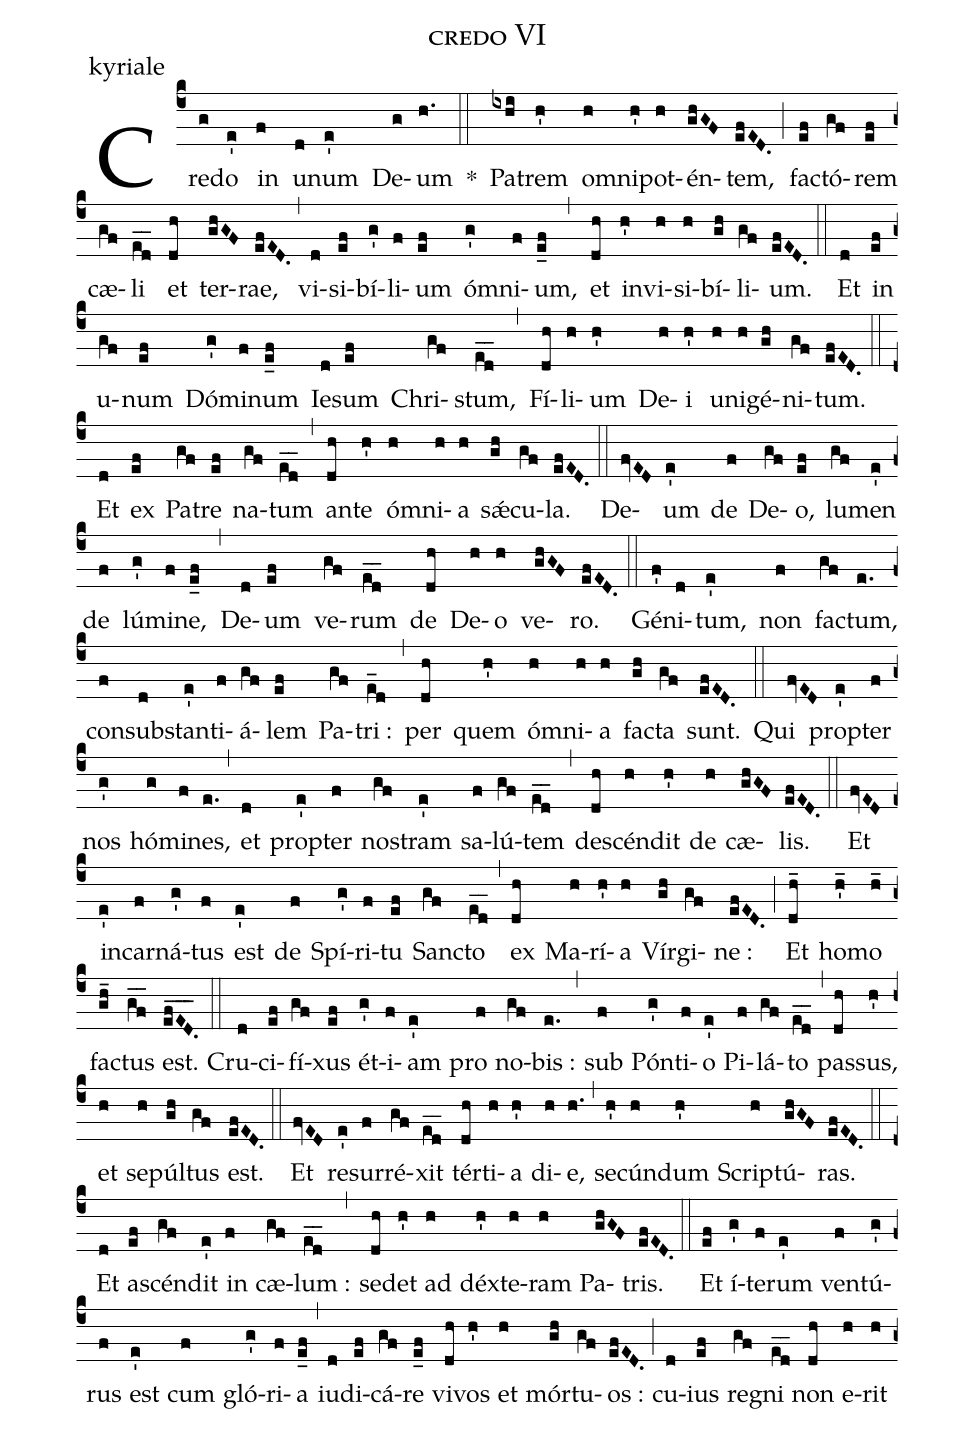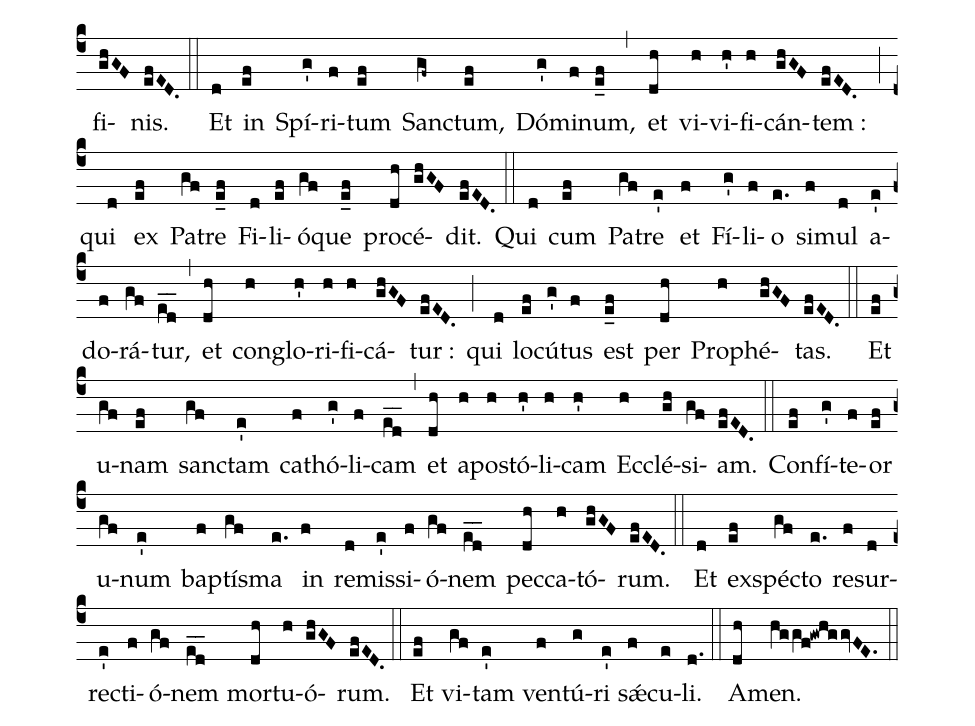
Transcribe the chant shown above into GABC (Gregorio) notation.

name:credo VI;
office-part:kyriale;
%%
(c4) Cr{e}(g)do(e') in(f) u(d)num(e') De(g)um(h.) *(::)

Pa(ixhi)trem(h') o(h)mni(h')pot(h)én(ghGF)tem,(efED.) (;) fac(ef)tó(gf)rem(ef) cæ(gf)li(ed__) et(dh) ter(ghGF)rae,(efED.) (,) vi(d)si(ef)bí(g')li(f)um(ef) ó(g')mni(f)um,(e_f) (,) et(dh) in(h')vi(h)si(h)bí(gh)li(gf)um.(efED.) (::)

Et(d) in(ef) u(gf)num(ef) Dó(g')mi(f)num(e_f) Ie(d)sum(ef) Chri(gf )stum,(ed__) (,) Fí(dh)li(h)um(h') De(h)i(h') u(h)ni(h)gé(gh)ni(gf)tum.(efED.) (::)

Et(d) ex(ef) Pa(gf)tre(ef) na(gf)tum(ed__) (,) an(dh)te(h') ó(h)mni(h)a(h) s<sp>'ae</sp>(gh)cu(gf)la.(efED.) (::)

De(fvED)um(e') de(f) De(gf)o,(ef) lu(gf)men(e') de(f) lú(g')mi(f)ne,(e_f) (,) De(d)um(ef) ve(gf)rum(ed__) de(dh) De(h)o(h) ve(ghGF)ro.(efED.) (::)

Gé(f')ni(d)tum,(e') non(f) fac(gf)tum,(e.) con(f)sub(d)stan(e')ti(f)á(gf)lem(ef) Pa(gf)tri :(e_d) (,) per(dh) quem(h') ó(h)mni(h)a(h) fac(gh)ta(gf) sunt.(efED.) (::)

Qui(fvED) pro(e')pter(f) nos(g') hó(g)mi(f)nes,(e.) (,) et(d) pro(e')pter(f) no(gf)stram(e') sa(f)lú(gf)tem(ed__) (,) des(dh)cén(h)dit(h') de(h) cæ(ghGF)lis.(efED.) (::)

Et(fvED) in(e')car(f)ná(g')tus(f) est(e') de(f) Spí(g')ri(f)tu(ef) San(gf)cto(ed__) (,) ex(dh) Ma(h)rí(h')a(h) Vír(gh)gi(gf )ne :(efED.) (;) Et(dh_) ho(h'_)mo(h_) fac(gh_)tus(gf__) est.(ef_E_D._) (::)

Cru(d)ci(ef)fí(gf)xus(ef) ét(g')i(f)am(e') pro(f) no(gf)bis :(e.) (,) sub(f) Pón(g')ti(f)o(e') Pi(f)lá(gf)to(ed__) (,) pas(dh)sus,(h') et(h) se(h)púl(gh)tus(gf) est.(efED.) (::)

Et(fvED) re(e')sur(f)ré(gf)xit(ed__) tér(dh)ti(h)a(h') di(h)e,(h.) (,) se(h')cún(h)dum(h') Scrip(h)tú(ghGF)ras.(efED.) (::)

Et(d) as(ef)cén(gf)dit(e') in(f) cæ(gf)lum :(ed__) (,) se(dh)det(h') ad(h) déx(h')te(h)ram(h) Pa(ghGF)tris.(efED.) (::)

Et(ef) í(g')te(f)rum(e') ven(f)tú(g')rus(f) est(e') cum(f) gló(g')ri(f)a(e_f) (,) iu(d)di(ef)cá(gf)re(e_f) vi(dh)vos(h') et(h) mór(gh)tu(gf)os :(efED.) (;) cu(d)ius(ef) re(gf)gni(ed__) non(dh) e(h)rit(h) fi(ghGF)nis.(efED.) (::)

Et(d) in(ef) Spí(g')ri(f)tum(ef) San(gf~)ctum,(ef) Dó(g')mi(f)num,(e_f) (,) et(dh) vi(h)vi(h')fi(h)cán(ghGF)tem :(efED.) (;) qui(d) ex(ef) Pa(gf)tre(e_f) Fi(d)li(ef)ó(gf)que(e_f) pro(dh)cé(ghGF)dit.(efED.) (::)

Qui(d) cum(ef) Pa(gf)tre(e') et(f) Fí(g')li(f)o(e.) si(f)mul(d) a(e')do(f)rá(gf)tur,(ed__) (,) et(dh) con(h)glo(h')ri(h)fi(h)cá(ghGF)tur :(efED.) (;) qui(d) lo(ef)cú(g')tus(f) est(e_f) per(dh) Pro(h)phé(ghGF)tas.(efED.) (::)

Et(ef) u(gf)nam(ef) san(gf)ctam(e') ca(f)thó(g')li(f)cam(ed__) (,) et(dh) a(h)po(h)stó(h')li(h)cam(h') Ec(h)clé(gh)si(gf)am.(efED.) (::)

Con(ef)fí(g')te(f)or(ef) u(gf)num(e') bap(f)tí(gf )sma(e.) in(f) re(d)mis(e')si(f)ó(gf)nem(ed__) pec(dh)ca(h)tó(ghGF)rum.(efED.) (::)

Et(d) ex(ef)spé(gf)cto(e.) re(f)sur(d)re(e')cti(f)ó(gf)nem(ed__) mor(dh)tu(h)ó(ghGF)rum.(efED.) (::)

Et(ef) vi(gf)tam(e') ven(f)tú(g)ri(e') s<sp>'ae</sp>(f)cu(e)li.(d.) (::)

A(dh)men.(hggf!gwhggvFE.) (::)
